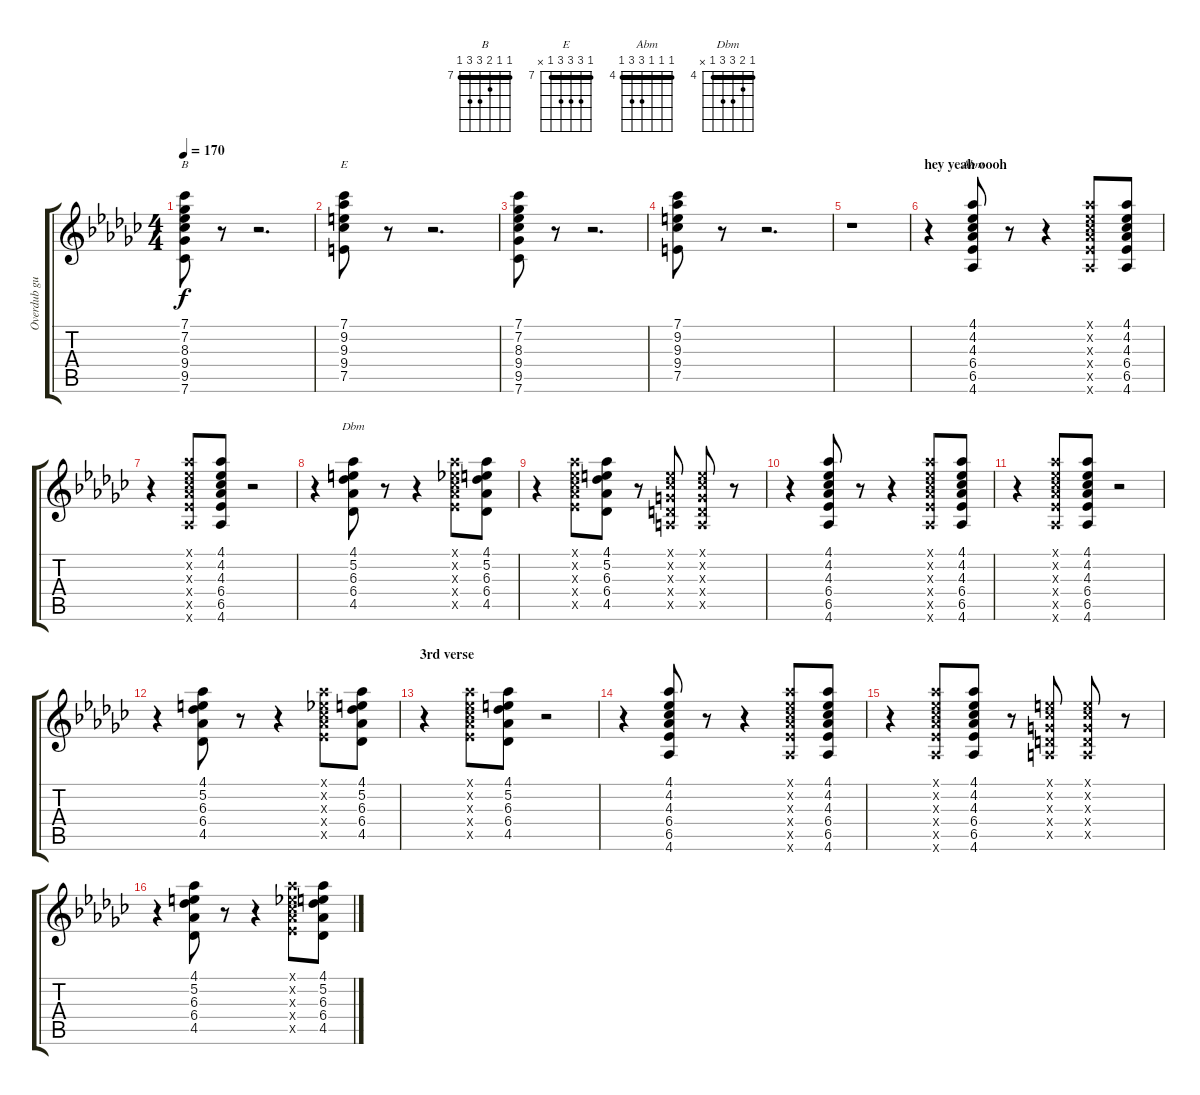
\track ("Overdub guitar I" "Overdub gu") {instrument acousticguitarsteel}
\staff {score tabs}
\tuning (E4 B3 G3 D3 A2 E2) {hide}
\chord ("B" 7 7 8 9 9 7) {firstfret 7 barre 7}
\chord ("E" 7 9 9 9 7 x) {firstfret 7 barre 7}
\chord ("Abm" 4 4 4 6 6 4) {firstfret 4 barre 4}
\chord ("Dbm" 4 5 6 6 4 x) {firstfret 4 barre 4}
\ts (4 4)
\tempo 170
\clef g2
\ks ebminor
(7.1 7.2 8.3 9.4 9.5 7.6).8{ch "B" dy f} r.8 r.2{d} |
(7.1 9.2 9.3 9.4 7.5).8{ch "E"} r.8 r.2{d} |
(7.1 7.2 8.3 9.4 9.5 7.6).8 r.8 r.2{d} |
(7.1 9.2 9.3 9.4 7.5).8 r.8 r.2{d} |
r.1 |
\section ("" "hey yeah oooh")
r.4 (4.1 4.2 4.3 6.4 6.5 4.6).8{ch "Abm"} r.8 r.4 (4.1{x} 4.2{x} 4.3{x} 6.4{x} 6.5{x} 4.6{x}).8 (4.1 4.2 4.3 6.4 6.5 4.6).8 |
r.4 (4.1{x} 4.2{x} 4.3{x} 6.4{x} 6.5{x} 4.6{x}).8 (4.1 4.2 4.3 6.4 6.5 4.6).8 r.2 |
r.4 (4.1 5.2 6.3 6.4 4.5).8{ch "Dbm"} r.8 r.4 (4.1{x} 4.2{x} 4.3{x} 6.4{x} 6.5{x}).8 (4.1 5.2 6.3 6.4 4.5).8 |
r.4 (4.1{x} 4.2{x} 4.3{x} 6.4{x} 6.5{x}).8 (4.1 5.2 6.3 6.4 4.5).8 r.8 (0.1{x} 0.2{x} 0.3{x} 0.4{x} 0.5{x}).8 (0.1{x} 0.2{x} 0.3{x} 0.4{x} 0.5{x}).8 r.8 |
r.4 (4.1 4.2 4.3 6.4 6.5 4.6).8 r.8 r.4 (4.1{x} 4.2{x} 4.3{x} 6.4{x} 6.5{x} 4.6{x}).8 (4.1 4.2 4.3 6.4 6.5 4.6).8 |
r.4 (4.1{x} 4.2{x} 4.3{x} 6.4{x} 6.5{x} 4.6{x}).8 (4.1 4.2 4.3 6.4 6.5 4.6).8 r.2 |
r.4 (4.1 5.2 6.3 6.4 4.5).8 r.8 r.4 (4.1{x} 4.2{x} 4.3{x} 6.4{x} 6.5{x}).8 (4.1 5.2 6.3 6.4 4.5).8 |
\section ("" "3rd verse")
r.4 (4.1{x} 4.2{x} 4.3{x} 6.4{x} 6.5{x}).8 (4.1 5.2 6.3 6.4 4.5).8 r.2 |
r.4 (4.1 4.2 4.3 6.4 6.5 4.6).8 r.8 r.4 (4.1{x} 4.2{x} 4.3{x} 6.4{x} 6.5{x} 4.6{x}).8 (4.1 4.2 4.3 6.4 6.5 4.6).8 |
r.4 (4.1{x} 4.2{x} 4.3{x} 6.4{x} 6.5{x} 4.6{x}).8 (4.1 4.2 4.3 6.4 6.5 4.6).8 r.8 (0.1{x} 0.2{x} 0.3{x} 0.4{x} 0.5{x}).8 (0.1{x} 0.2{x} 0.3{x} 0.4{x} 0.5{x}).8 r.8 |
r.4 (4.1 5.2 6.3 6.4 4.5).8 r.8 r.4 (4.1{x} 4.2{x} 4.3{x} 6.4{x} 6.5{x}).8 (4.1 5.2 6.3 6.4 4.5).8
